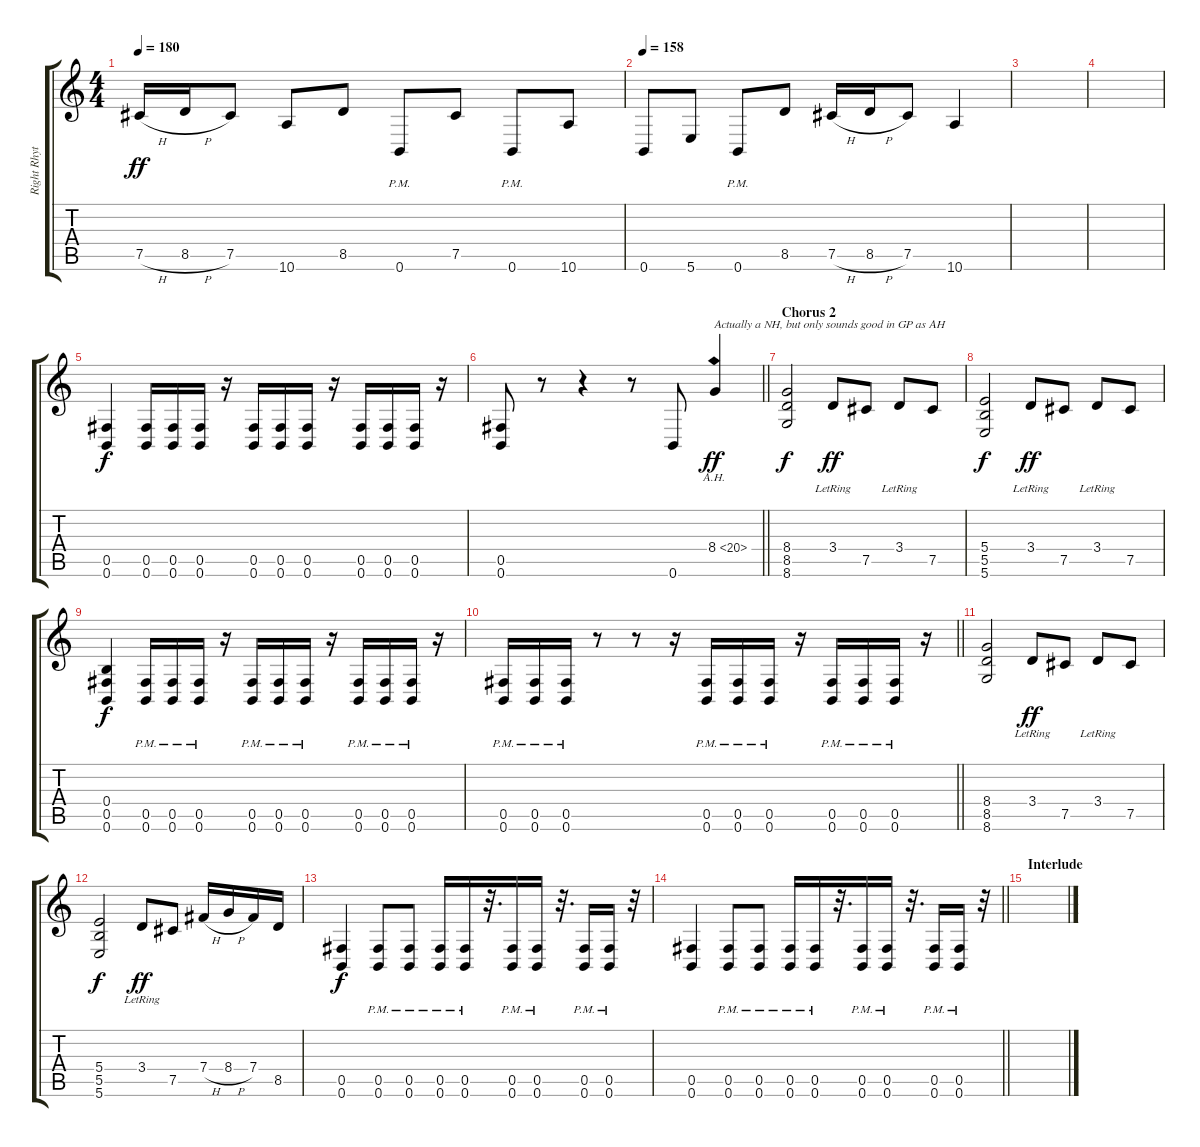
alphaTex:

\track ("Right Rhythm Guitar" "Right Rhyt") {instrument distortionguitar}
\staff {score tabs}
\tuning (Db4 Ab3 E3 B2 Gb2 B1) {hide}
\ts (4 4)
\tempo 180
\clef g2
\ks c
7.5{h}.16{dy ff} 8.5{h}.16 7.5.8 10.6.8 8.5.8 0.6{pm}.8 7.5.8 0.6{pm}.8 10.6.8 |
\tempo 158
0.6.8 5.6.8 0.6{pm}.8 8.5.8 7.5{h}.16 8.5{h}.16 7.5.8 10.6.4 |
|
|
(0.5 0.6).4{dy f} (0.5 0.6).16 (0.5 0.6).16 (0.5 0.6).16 r.16 (0.5 0.6).16 (0.5 0.6).16 (0.5 0.6).16 r.16 (0.5 0.6).16 (0.5 0.6).16 (0.5 0.6).16 r.16 |
\barLineRight lightlight
(0.5 0.6).8 r.8 r.4 r.8 0.6.8 8.4{ah 12}.4{txt "Actually a NH, but only sounds good in GP as AH" dy ff} |
\section ("" "Chorus 2")
(8.4 8.5 8.6).2{dy f} 3.4{lr}.8{dy ff} 7.5.8 3.4{lr}.8 7.5.8 |
(5.4 5.5 5.6).2{dy f} 3.4{lr}.8{dy ff} 7.5.8 3.4{lr}.8 7.5.8 |
(0.4 0.5 0.6).4{dy f} (0.5 0.6{pm}).16 (0.5 0.6{pm}).16 (0.5 0.6{pm}).16 r.16 (0.5{pm} 0.6{pm}).16 (0.5{pm} 0.6{pm}).16 (0.5{pm} 0.6{pm}).16 r.16 (0.5{pm} 0.6{pm}).16 (0.5{pm} 0.6{pm}).16 (0.5{pm} 0.6{pm}).16 r.16 |
\barLineRight lightlight
(0.5{pm} 0.6{pm}).16 (0.5{pm} 0.6{pm}).16 (0.5{pm} 0.6{pm}).16 r.8 r.8 r.16 (0.5{pm} 0.6{pm}).16 (0.5{pm} 0.6{pm}).16 (0.5{pm} 0.6{pm}).16 r.16 (0.5{pm} 0.6{pm}).16 (0.5{pm} 0.6{pm}).16 (0.5{pm} 0.6{pm}).16 r.16 |
(8.4 8.5 8.6).2 3.4{lr}.8{dy ff} 7.5.8 3.4{lr}.8 7.5.8 |
(5.4 5.5 5.6).2{dy f} 3.4{lr}.8{dy ff} 7.5.8 7.4{h}.16 8.4{h}.16 7.4.16 8.5.16 |
(0.5 0.6).4{dy f} (0.5{pm} 0.6{pm}).8 (0.5{pm} 0.6{pm}).8 (0.5{pm} 0.6{pm}).16 (0.5{pm} 0.6{pm}).16 r.32{d} (0.5{pm} 0.6{pm}).16 (0.5{pm} 0.6{pm}).16 r.32{d} (0.5{pm} 0.6{pm}).16 (0.5{pm} 0.6{pm}).16 r.32 |
\barLineRight lightlight
(0.5 0.6).4 (0.5{pm} 0.6{pm}).8 (0.5{pm} 0.6{pm}).8 (0.5{pm} 0.6{pm}).16 (0.5{pm} 0.6{pm}).16 r.32{d} (0.5{pm} 0.6{pm}).16 (0.5{pm} 0.6{pm}).16 r.32{d} (0.5{pm} 0.6{pm}).16 (0.5{pm} 0.6{pm}).16 r.32 |
\section ("" "Interlude")
